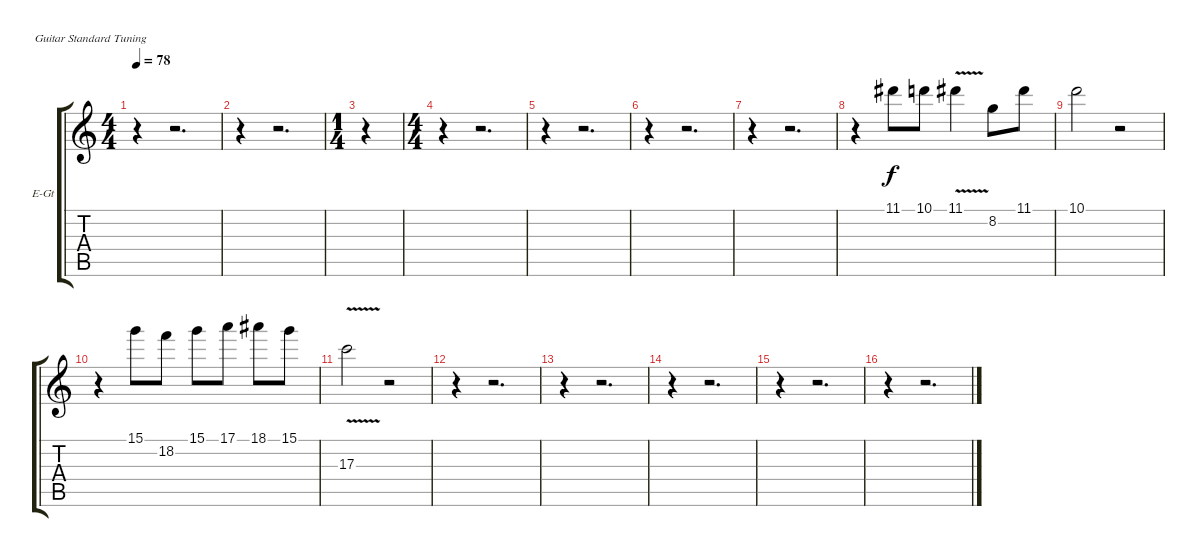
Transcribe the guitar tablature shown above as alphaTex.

\bracketExtendMode groupsimilarinstruments
\firstSystemTrackNameOrientation horizontal
\otherSystemsTrackNameOrientation horizontal
\track ("Solo 2" "E-Gt") {instrument distortionguitar}
\staff {score tabs}
\tuning (E4 B3 G3 D3 A2 E2)
\voice
\ts (4 4)
\tempo 78
\clef g2
\ks c
r.4{dy f} r.2{d} |
r.4 r.2{d} |
\ts (1 4)
\beaming (8 2)
r.4 |
\ts (4 4)
\beaming (8 2 2 2 2)
r.4 r.2{d} |
r.4 r.2{d} |
r.4 r.2{d} |
r.4 r.2{d} |
r.4 11.1.8 10.1.8 11.1{v}.4 8.2.8 11.1.8 |
10.1.2 r.2 |
r.4 15.1.8 18.2.8 15.1.8 17.1.8 18.1.8 15.1.8 |
17.3{v}.2 r.2 |
r.4 r.2{d} |
r.4 r.2{d} |
r.4 r.2{d} |
r.4 r.2{d} |
r.4 r.2{d}
\voice
\clef g2
\ottava regular
\simile none
\ks c
|
|
r.4{dy mf} |
|
|
|
|
|
|
|
|
|
|
|
|
